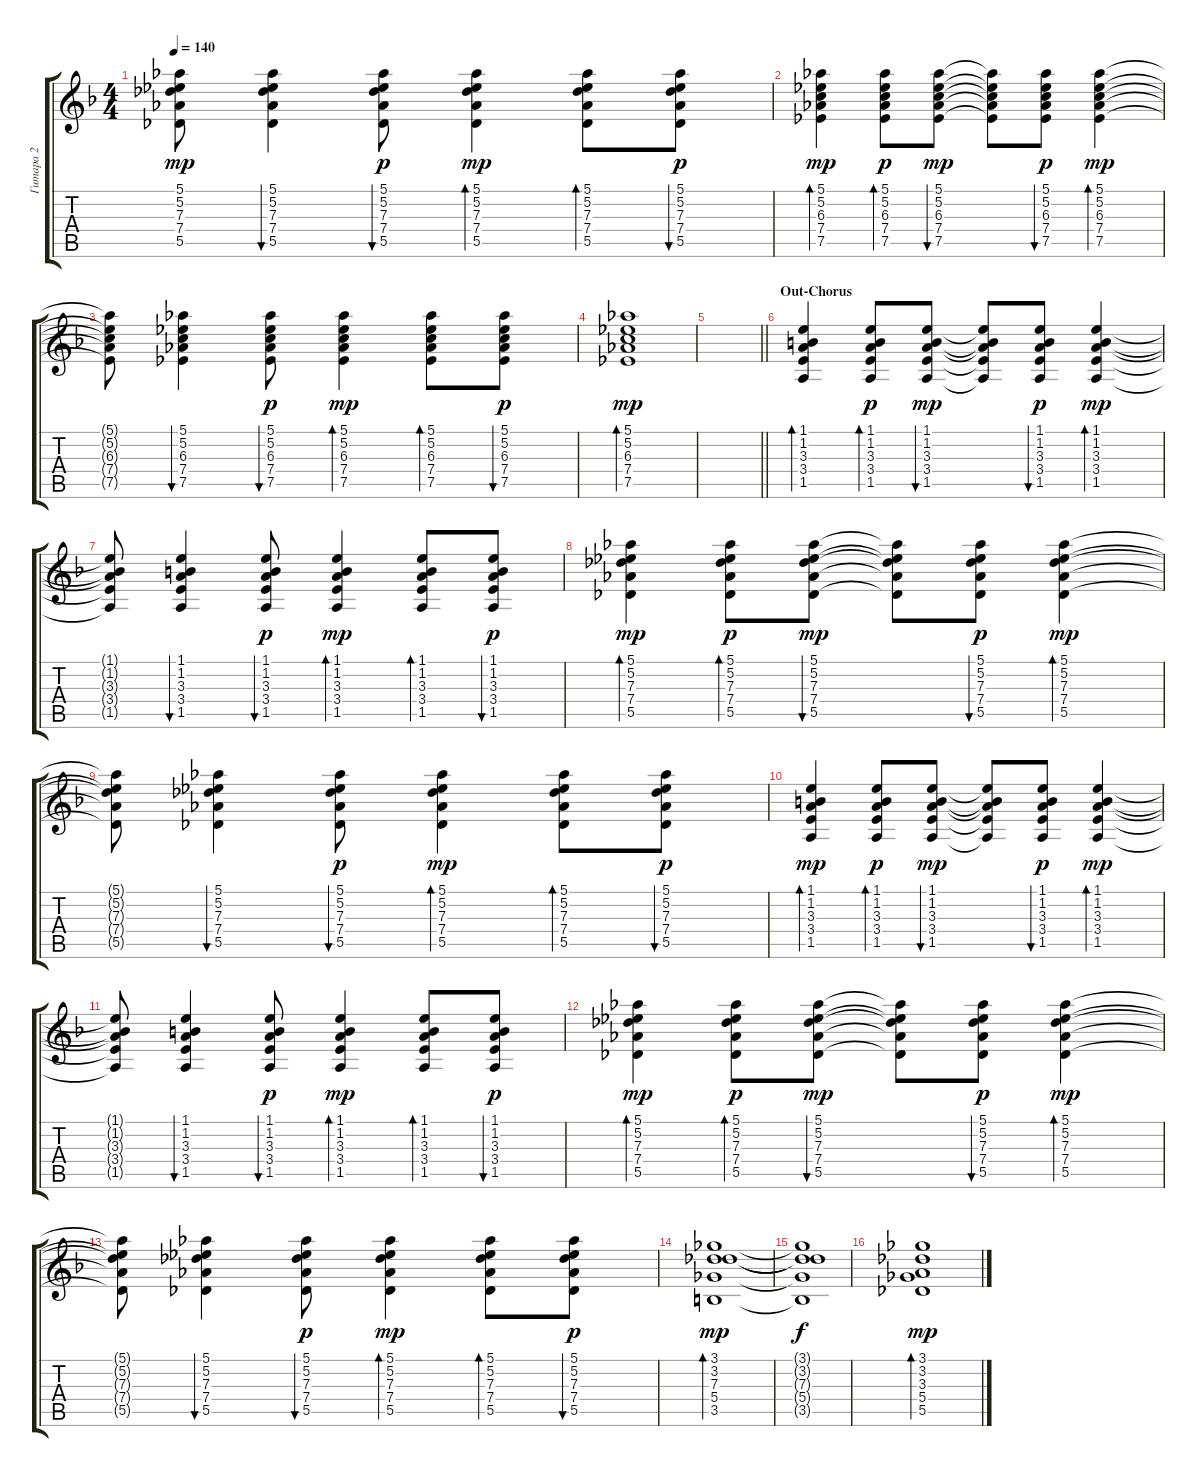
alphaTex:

\track ("Гитара 2" "Гитара 2") {instrument acousticguitarsteel}
\staff {score tabs}
\tuning (Eb4 Bb3 Gb3 Db3 Ab2 Db2) {hide}
\ts (4 4)
\tempo 140
\clef g2
\ks dminor
(5.1{t} 5.2{t} 7.3{t} 7.4{t} 5.5{t}).8{dy mp} (5.1 5.2 7.3 7.4 5.5).4{bu 60} (5.1 5.2 7.3 7.4 5.5).8{bu 60 dy p} (5.1 5.2 7.3 7.4 5.5).4{bd 60 dy mp} (5.1 5.2 7.3 7.4 5.5).8{bd 60} (5.1 5.2 7.3 7.4 5.5).8{bu 60 dy p} |
(5.1 5.2 6.3 7.4 7.5).4{bd 60 dy mp} (5.1 5.2 6.3 7.4 7.5).8{bd 60 dy p} (5.1 5.2 6.3 7.4 7.5).8{bu 60 dy mp} (5.1{t} 5.2{t} 6.3{t} 7.4{t} 7.5{t}).8 (5.1 5.2 6.3 7.4 7.5).8{bu 60 dy p} (5.1 5.2 6.3 7.4 7.5).4{bd 60 dy mp} |
(5.1{t} 5.2{t} 6.3{t} 7.4{t} 7.5{t}).8 (5.1 5.2 6.3 7.4 7.5).4{bu 60} (5.1 5.2 6.3 7.4 7.5).8{bu 60 dy p} (5.1 5.2 6.3 7.4 7.5).4{bd 60 dy mp} (5.1 5.2 6.3 7.4 7.5).8{bd 60} (5.1 5.2 6.3 7.4 7.5).8{bu 60 dy p} |
(5.1 5.2 6.3 7.4 7.5).1{bd 60 dy mp} |
\barLineRight lightlight
|
\section ("" "Out-Chorus")
(1.1 1.2 3.3 3.4 1.5).4{bd 60} (1.1 1.2 3.3 3.4 1.5).8{bd 60 dy p} (1.1 1.2 3.3 3.4 1.5).8{bu 60 dy mp} (1.1{t} 1.2{t} 3.3{t} 3.4{t} 1.5{t}).8 (1.1 1.2 3.3 3.4 1.5).8{bu 60 dy p} (1.1 1.2 3.3 3.4 1.5).4{bd 60 dy mp} |
(1.1{t} 1.2{t} 3.3{t} 3.4{t} 1.5{t}).8 (1.1 1.2 3.3 3.4 1.5).4{bu 60} (1.1 1.2 3.3 3.4 1.5).8{bu 60 dy p} (1.1 1.2 3.3 3.4 1.5).4{bd 60 dy mp} (1.1 1.2 3.3 3.4 1.5).8{bd 60} (1.1 1.2 3.3 3.4 1.5).8{bu 60 dy p} |
(5.1 5.2 7.3 7.4 5.5).4{bd 60 dy mp} (5.1 5.2 7.3 7.4 5.5).8{bd 60 dy p} (5.1 5.2 7.3 7.4 5.5).8{bu 60 dy mp} (5.1{t} 5.2{t} 7.3{t} 7.4{t} 5.5{t}).8 (5.1 5.2 7.3 7.4 5.5).8{bu 60 dy p} (5.1 5.2 7.3 7.4 5.5).4{bd 60 dy mp} |
(5.1{t} 5.2{t} 7.3{t} 7.4{t} 5.5{t}).8 (5.1 5.2 7.3 7.4 5.5).4{bu 60} (5.1 5.2 7.3 7.4 5.5).8{bu 60 dy p} (5.1 5.2 7.3 7.4 5.5).4{bd 60 dy mp} (5.1 5.2 7.3 7.4 5.5).8{bd 60} (5.1 5.2 7.3 7.4 5.5).8{bu 60 dy p} |
(1.1 1.2 3.3 3.4 1.5).4{bd 60 dy mp} (1.1 1.2 3.3 3.4 1.5).8{bd 60 dy p} (1.1 1.2 3.3 3.4 1.5).8{bu 60 dy mp} (1.1{t} 1.2{t} 3.3{t} 3.4{t} 1.5{t}).8 (1.1 1.2 3.3 3.4 1.5).8{bu 60 dy p} (1.1 1.2 3.3 3.4 1.5).4{bd 60 dy mp} |
(1.1{t} 1.2{t} 3.3{t} 3.4{t} 1.5{t}).8 (1.1 1.2 3.3 3.4 1.5).4{bu 60} (1.1 1.2 3.3 3.4 1.5).8{bu 60 dy p} (1.1 1.2 3.3 3.4 1.5).4{bd 60 dy mp} (1.1 1.2 3.3 3.4 1.5).8{bd 60} (1.1 1.2 3.3 3.4 1.5).8{bu 60 dy p} |
(5.1 5.2 7.3 7.4 5.5).4{bd 60 dy mp} (5.1 5.2 7.3 7.4 5.5).8{bd 60 dy p} (5.1 5.2 7.3 7.4 5.5).8{bu 60 dy mp} (5.1{t} 5.2{t} 7.3{t} 7.4{t} 5.5{t}).8 (5.1 5.2 7.3 7.4 5.5).8{bu 60 dy p} (5.1 5.2 7.3 7.4 5.5).4{bd 60 dy mp} |
(5.1{t} 5.2{t} 7.3{t} 7.4{t} 5.5{t}).8 (5.1 5.2 7.3 7.4 5.5).4{bu 60} (5.1 5.2 7.3 7.4 5.5).8{bu 60 dy p} (5.1 5.2 7.3 7.4 5.5).4{bd 60 dy mp} (5.1 5.2 7.3 7.4 5.5).8{bd 60} (5.1 5.2 7.3 7.4 5.5).8{bu 60 dy p} |
(3.1 3.2 7.3 5.4 3.5).1{bd 60 dy mp} |
(3.1{t} 3.2{t} 7.3{t} 5.4{t} 3.5{t}).1{dy f} |
(3.1 3.2 3.3 5.4 5.5).1{bd 60 dy mp}
